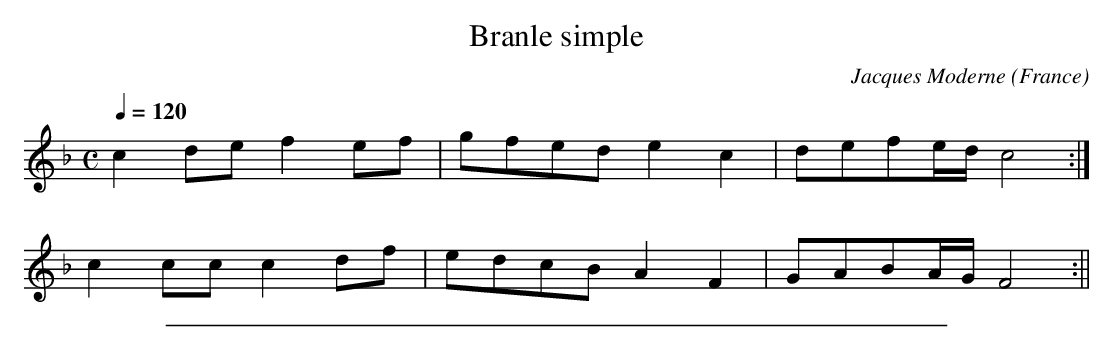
X:1
T: Branle simple
O:France
C:Jacques Moderne
M:C
L:1/4
Q:120
K:F
c d/e/ f e/f/|g/f/e/d/ ec|d/e/f/e/4d/4 c2:|
c c/c/ c d/f/|e/d/c/B/ AF|G/A/B/A/4G/4F2:||
